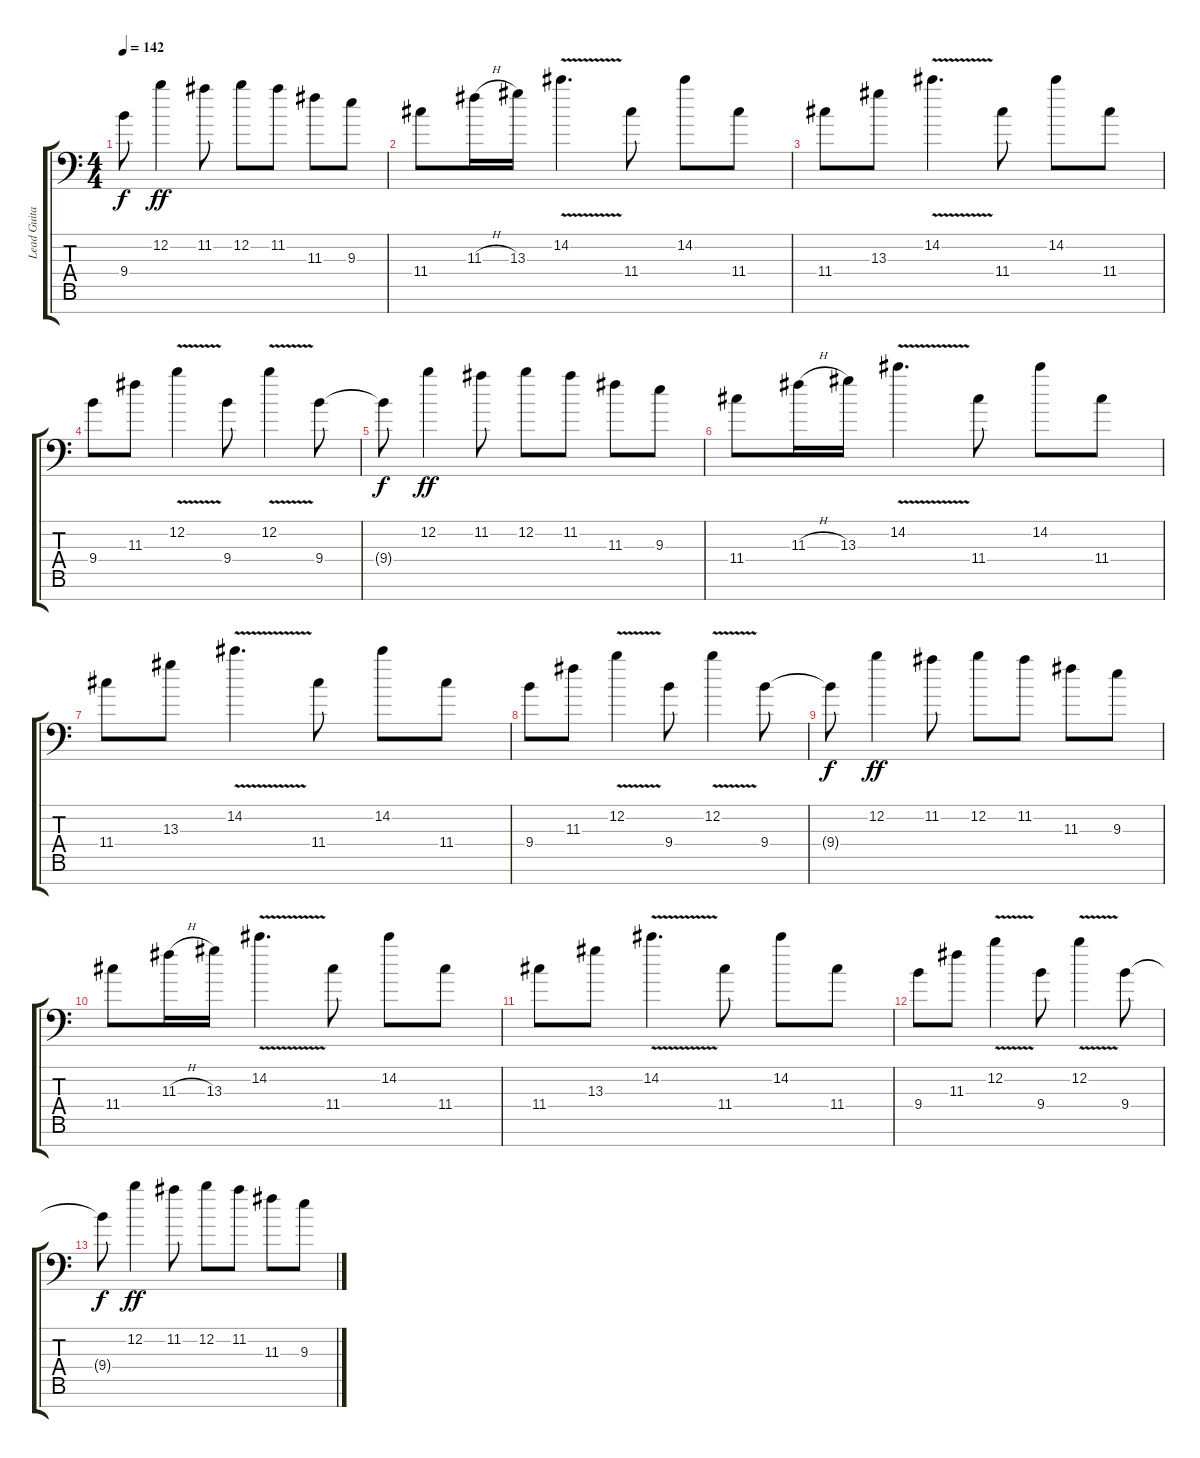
\track ("Lead Guitar" "Lead Guita") {instrument distortionguitar}
\staff {score tabs}
\tuning (E4 B3 G3 D3 A2 E2 C-1) {hide}
\ts (4 4)
\tempo 142
\clef f4
\ks c
9.4{t}.8{dy f} 12.2.4{dy ff} 11.2.8 12.2.8 11.2.8 11.3.8 9.3.8 |
11.4.8 11.3{h}.16 13.3.16 14.2{v}.4{d} 11.4.8 14.2.8 11.4.8 |
11.4.8 13.3.8 14.2{v}.4{d} 11.4.8 14.2.8 11.4.8 |
9.4.8 11.3.8 12.2{v}.4 9.4.8 12.2{v}.4 9.4.8 |
9.4{t}.8{dy f} 12.2.4{dy ff} 11.2.8 12.2.8 11.2.8 11.3.8 9.3.8 |
11.4.8 11.3{h}.16 13.3.16 14.2{v}.4{d} 11.4.8 14.2.8 11.4.8 |
11.4.8 13.3.8 14.2{v}.4{d} 11.4.8 14.2.8 11.4.8 |
9.4.8 11.3.8 12.2{v}.4 9.4.8 12.2{v}.4 9.4.8 |
9.4{t}.8{dy f} 12.2.4{dy ff} 11.2.8 12.2.8 11.2.8 11.3.8 9.3.8 |
11.4.8 11.3{h}.16 13.3.16 14.2{v}.4{d} 11.4.8 14.2.8 11.4.8 |
11.4.8 13.3.8 14.2{v}.4{d} 11.4.8 14.2.8 11.4.8 |
9.4.8 11.3.8 12.2{v}.4 9.4.8 12.2{v}.4 9.4.8 |
9.4{t}.8{dy f} 12.2.4{dy ff} 11.2.8 12.2.8 11.2.8 11.3.8 9.3.8
